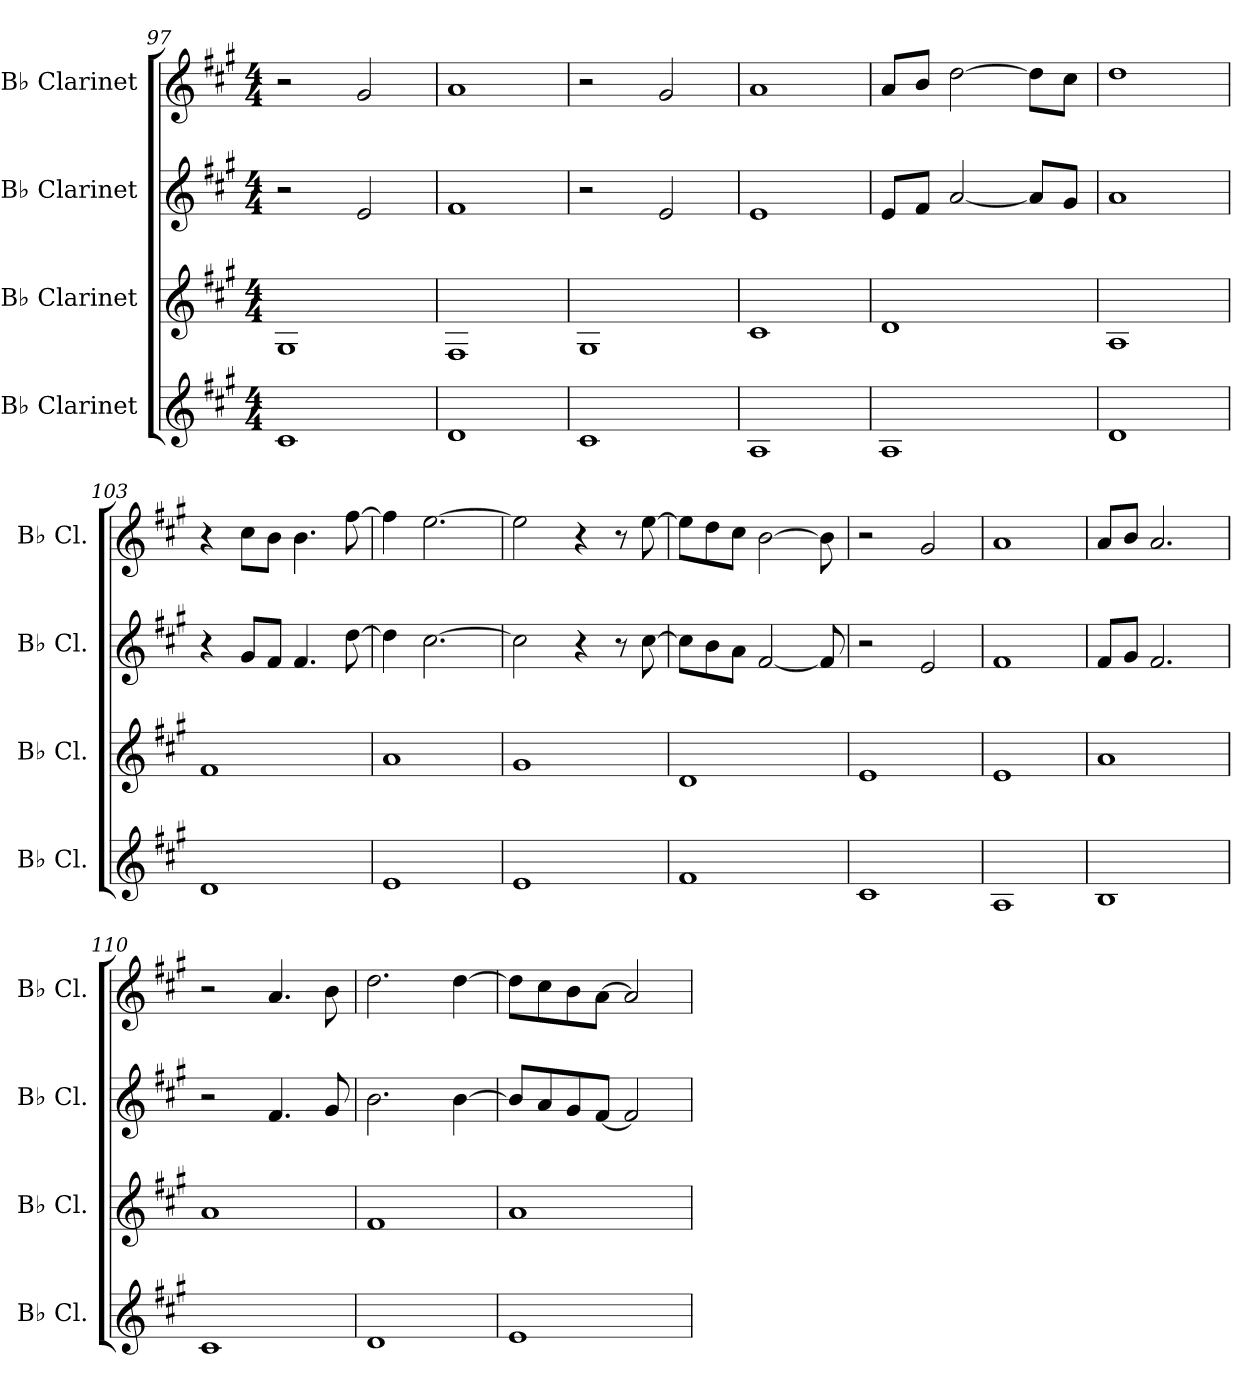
**kern	**kern	**kern	**kern
*part4	*part3	*part2	*part1
*staff4	*staff3	*staff2	*staff1
*I"B♭ Clarinet	*I"B♭ Clarinet	*I"B♭ Clarinet	*I"B♭ Clarinet
*I'B♭ Cl.	*I'B♭ Cl.	*I'B♭ Cl.	*I'B♭ Cl.
*clefG2	*clefG2	*clefG2	*clefG2
*ITrd1c2	*ITrd1c2	*ITrd1c2	*ITrd1c2
*k[f#]	*k[f#]	*k[f#]	*k[f#]
*M4/4	*M4/4	*M4/4	*M4/4
=97	=97	=97	=97
1B	1F#	2r	2r
.	.	2d/	2f#/
=98	=98	=98	=98
1c	1E	1e	1g
=99	=99	=99	=99
1B	1F#	2r	2r
.	.	2d/	2f#/
=100	=100	=100	=100
1G	1B	1d	1g
=101	=101	=101	=101
1G	1c	8d/L	8g/L
.	.	8e/J	8a/J
.	.	[2g/	[2cc\
.	.	8g/L]	8cc\L]
.	.	8f#/J	8b\J
=102	=102	=102	=102
1c	1G	1g	1cc
=103	=103	=103	=103
1c	1e	4r	4r
.	.	8f#/L	8b\L
.	.	8e/J	8a\J
.	.	4.e/	4.a\
.	.	[8cc\	[8ee\
=104	=104	=104	=104
1d	1g	4cc\]	4ee\]
.	.	[2.b\	[2.dd\
!!LO:PB:g=z
=105	=105	=105	=105
1d	1f#	2b\]	2dd\]
.	.	4r	4r
.	.	8r	8r
.	.	[8b\	[8dd\
=106	=106	=106	=106
1e	1c	8b\L]	8dd\L]
.	.	8a\	8cc\
.	.	8g\J	8b\J
.	.	[2e/	[2a\
.	.	8e/]	8a\]
=107	=107	=107	=107
1B	1d	2r	2r
.	.	2d/	2f#/
=108	=108	=108	=108
1G	1d	1e	1g
=109	=109	=109	=109
1A	1g	8e/L	8g/L
.	.	8f#/J	8a/J
.	.	2.e/	2.g/
=110	=110	=110	=110
1B	1g	2r	2r
.	.	4.e/	4.g/
.	.	8f#/	8a\
=111	=111	=111	=111
1c	1e	2.a\	2.cc\
.	.	[4a\	[4cc\
=112	=112	=112	=112
1d	1g	8a/L]	8cc\L]
.	.	8g/	8b\
.	.	8f#/	8a\
.	.	[8e/J	[8g\J
.	.	2e/]	2g/]
=	=	=	=
*-	*-	*-	*-
